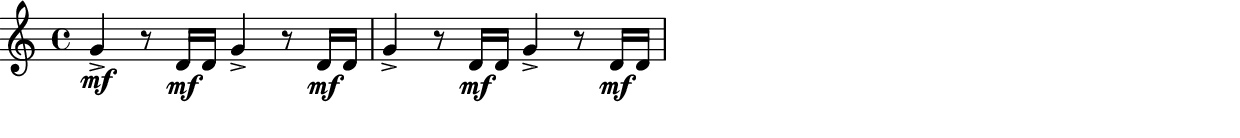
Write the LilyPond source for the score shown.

%%% Generated by music-score %%%
\include "lilypond-book-preamble.ly"
\paper {
  #(define dump-extents #t)

  indent = 0\mm
  line-width = 210\mm - 2.0 * 0.4\in
  ragged-right = ##t
  force-assignment = #""
  line-width = #(- line-width (* mm  3.000000))
}
\header {
  title = ""
  composer = ""
}
\layout {
}

<<
    \new Staff {   \set Staff.instrumentName = "" \set Staff.shortInstrumentName = "" \clef treble \time 4/4 g'4-\mf-> r8 d'16-\mf d'16 g'4-> r8 d'16-\mf d'16 g'4-> r8 d'16-\mf d'16 g'4-> r8 d'16-\mf d'16
               }
>>